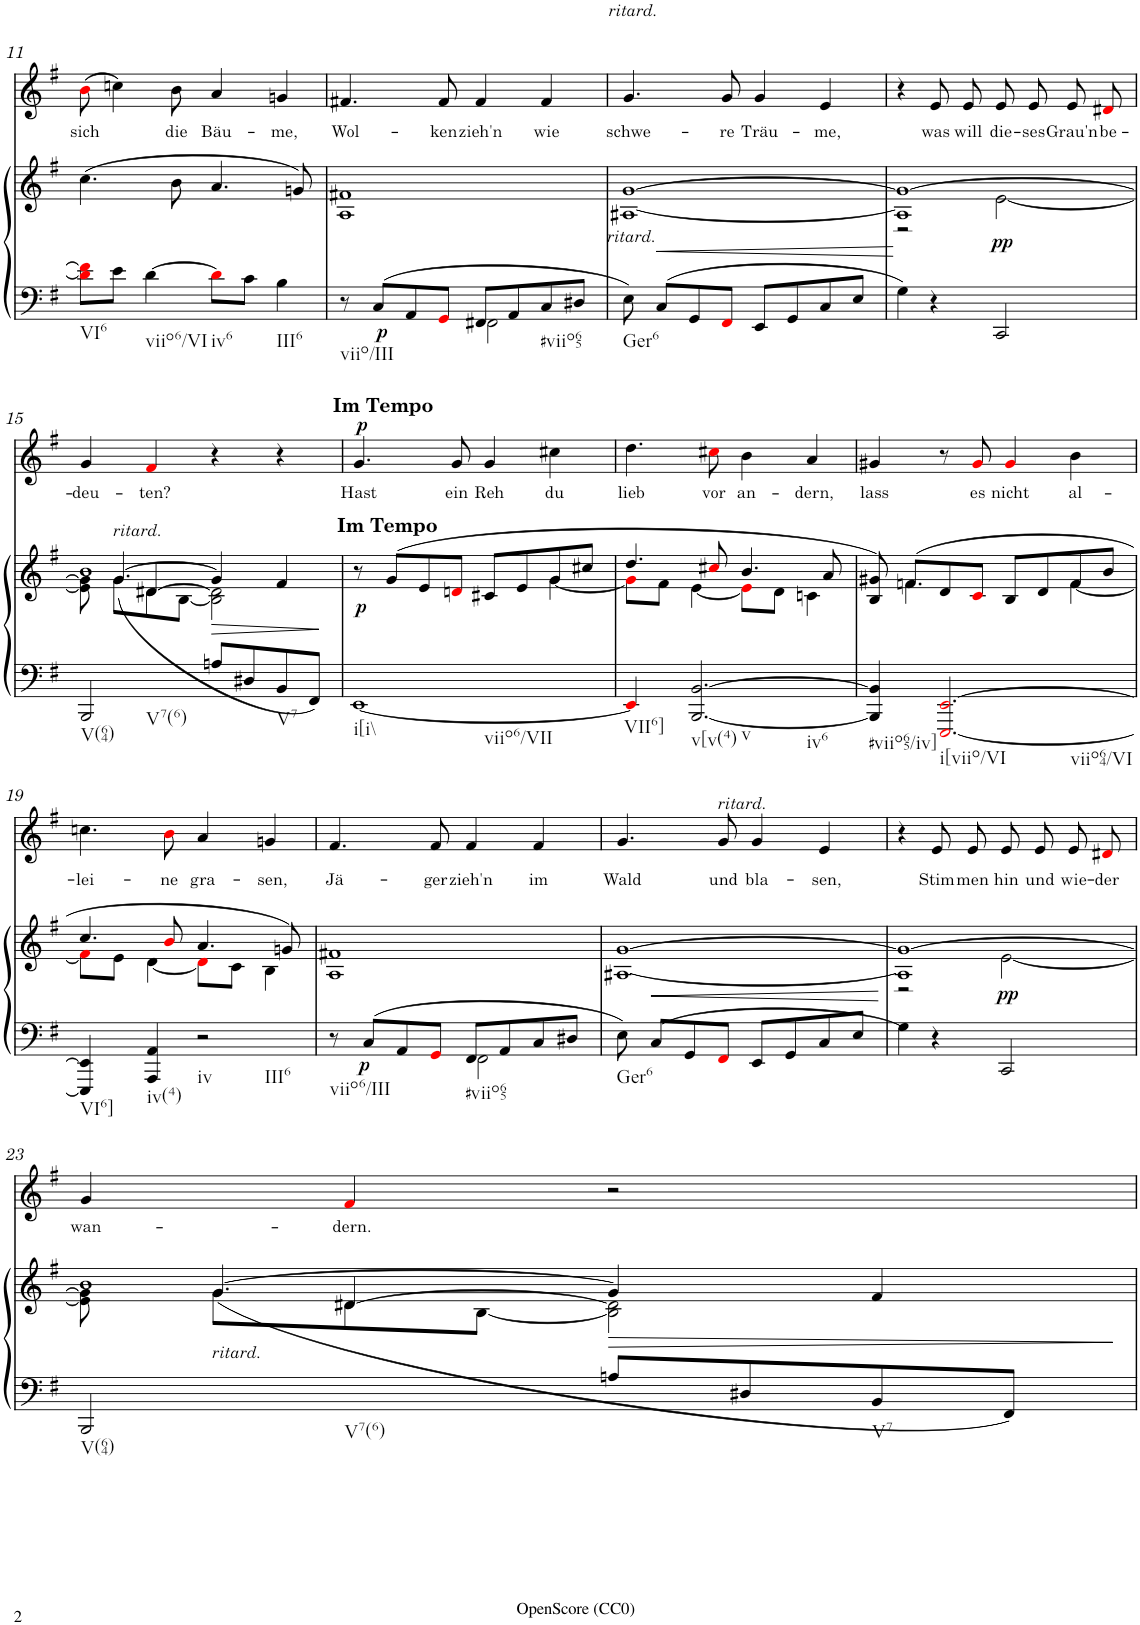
**kern	**kern	**dynam	**kern	**text	**dynam
*part2	*part2	*part2	*part1	*part1	*part1
*staff3	*staff2	*staff2/3	*staff1	*staff1	*staff1
*I"Piano	*	*	*I"Voice	*	*
*I'Pno	*	*	*	*	*
!!LO:PB:g=z
*clefF4	*clefG2	*	*clefG2	*	*
*k[f#]	*k[f#]	*	*k[f#]	*	*
*M4/4	*M4/4	*	*M4/4	*	*
*met(c)	*met(c)	*	*met(c)	*	*
=11	=11	=11	=11	=11	=11
!LO:TX:b:t=VI6	!	!	!	!	!
!	!	!	!	!LO:LY:b	!
8di\] 8fi\]L	4.cc\	.	(8bi\	sich	.
8e\J	.	.	4ccn\)	.	.
!LO:TX:b:t=viio6/VI	!	!	!	!	!
[4d\	.	.	.	.	.
!	!	!	!	!LO:LY:b	!
.	8b\	.	8b\	die	.
!LO:TX:b:t=iv6	!	!	!	!	!
!	!	!	!	!LO:LY:b	!
8di\L]	4.a/	.	4a/	Bäu-	.
8c\J	.	.	.	.	.
!LO:TX:b:t=III6	!	!	!	!	!
!	!	!	!	!LO:LY:b	!
4B\	.	.	4gn/	-me,	.
.	8gn/	.	.	.	.
=12	=12	=12	=12	=12	=12
*^	*	*	*	*	*
!LO:TX:b:t=viio/III	!	!	!	!	!	!
!	!	!	!	!	!LO:LY:b	!
8r	2ryy	1A 1f#X	.	4.f#X/	Wol-	.
!	!	!	!LO:DY:b=2	!	!	!
8C/L	.	.	p	.	.	.
8AA/	.	.	.	.	.	.
!	!	!	!	!	!LO:LY:b	!
8GGi/J	.	.	.	8f#/	-ken	.
!	!	!	!	!	!LO:LY:b	!
8FF#X/L	2FF#\	.	.	4f#/	zieh'n	.
8AA/	.	.	.	.	.	.
!LO:TX:b:t=#viio65	!	!	!	!	!	!
!	!	!	!	!	!LO:LY:b	!
8C/	.	.	.	4f#/	wie	.
8D#X/J	.	.	.	.	.	.
*v	*v	*	*	*	*	*
=13	=13	=13	=13	=13	=13
!	!	!	!LO:TX:a:i:t=ritard.	!	!
!	!LO:TX:b:i:t=ritard.	!	!	!	!
!LO:TX:b:t=Ger6	!	!	!	!	!
!	!	!	!	!LO:LY:b	!
8E\	[<1A#X [1g	.	4.g/	schwe-	.
8C/L	.	.	.	.	.
8GG/	.	.	.	.	.
!	!	!	!	!LO:LY:b	!
8FF#i/J	.	.	8g/	-re	.
!	!	!	!	!LO:LY:b	!
8EE/L	.	.	4g/	Träu-	.
8GG/	.	.	.	.	.
!	!	!	!	!LO:LY:b	!
8C/	.	.	4e/	-me,	.
8E/J	.	.	.	.	.
=14	=14	=14	=14	=14	=14
*	*^	*	*	*	*
4G\	1A#] 1g_	2r	.	4r	.	.
!	!	!	!	!	!LO:LY:b	!
4r	.	.	.	8e/L	was	.
!	!	!	!	!	!LO:LY:b	!
.	.	.	.	8e/J	will	.
!	!	!	!LO:DY:b	!	!LO:LY:b	!
2CC/	.	[2e\	pp	8e/L	die-	.
!	!	!	!	!	!LO:LY:b	!
.	.	.	.	8e/J	-ses	.
!	!	!	!	!	!LO:LY:b	!
.	.	.	.	8e/L	Grau'n	.
!	!	!	!	!	!LO:LY:b	!
.	.	.	.	8d#Xi/J	be-	.
!!LO:LB:g=z
=15	=15	=15	=15	=15	=15	=15
*	*^	*^	*	*	*	*
!LO:TX:b:t=V(64)	!	!	!	!	!	!	!	!
!LO:TX:b:t=V7(6)	!	!	!	!	!	!	!	!
!	!	!	!	!	!	!	!LO:LY:b	!
*	*	*	*	*	*	*^	*	*
2BBB/	8ryy	8e\] 8g\]	4ryy	1b	.	4g/	8ryy	-deu-	.
!	!	!	!	!	!	!	!LO:TX:b:i:t=ritard.	!	!
!	!LO:N:head=solid	!	!	!	!	!	!	!	!
.	(<[4.g/	8g\L	.	.	.	.	2..ryy	.	.
!	!	!	!	!	!	!	!	!LO:LY:b	!
.	.	[>8d#X\	4d#/	.	.	4f#i/	.	-ten?	.
.	.	[8B\J	.	.	.	.	.	.	.
8An/L	4g/]	2B\] 2d#\]	2ryy	.	.	4r	.	.	.
8D#X/	.	.	.	.	.	.	.	.	.
!LO:TX:b:t=V7	!	!	!	!	!	!	!	!	!
8BB/	4f#/	.	.	.	.	4r	.	.	.
8FF#/J)	.	.	.	.	.	.	.	.	.
*	*	*v	*v	*v	*	*	*	*	*
=16	=16	=16	=16	=16	=16	=16	=16
!	!	!	!	!LO:TX:a:B:t=Im Tempo	!	!	!
!	!	!	!	!LO:TX:b:B:t=Im Tempo	!	!	!
!LO:TX:b:t=i[i\\	!	!	!	!	!	!	!
!LO:TX:b:t=viio6/VII	!	!	!	!	!	!	!
!	!	!	!LO:DY:b	!	!	!LO:LY:b	!LO:DY:a
*	*	*	*	*v	*v	*	*
[1EE	8r	2.ryy	p	4.g/	Hast	p
.	(8g/L	.	.	.	.	.
.	8e/	.	.	.	.	.
!	!	!	!	!	!LO:LY:b	!
.	8dni/J	.	.	8g/	ein	.
!	!	!	!	!	!LO:LY:b	!
.	8c#X/L	.	.	4g/	Reh	.
.	8e/	.	.	.	.	.
!	!	!	!	!	!LO:LY:b	!
.	8g/	[4g\	.	4cc#X\	du	.
.	8cc#X/J	.	.	.	.	.
=17	=17	=17	=17	=17	=17	=17
!LO:TX:b:t=VII6]	!	!	!	!	!	!
!	!	!	!	!	!LO:LY:b	!
4EEi/]	4.dd/	8gi\L]	.	4.dd\	lieb	.
.	.	8f#\J	.	.	.	.
!LO:TX:b:t=v[v(4)	!	!	!	!	!	!
!LO:TX:b:t=v	!	!	!	!	!	!
!LO:TX:b:t=iv6	!	!	!	!	!	!
[2.BBB/ [2.BB/	.	[4e\	.	.	.	.
!	!	!	!	!	!LO:LY:b	!
.	8cc#Xi/	.	.	8cc#Xi\	vor	.
!	!	!	!	!	!LO:LY:b	!
.	4.b/	8ei\L]	.	4b\	an-	.
.	.	8d\J	.	.	.	.
!	!	!	!	!	!LO:LY:b	!
.	.	4cn\	.	4a/	-dern,	.
.	8a/	.	.	.	.	.
=18	=18	=18	=18	=18	=18	=18
!LO:TX:b:t=#viio65/iv]	!	!	!	!	!	!
!	!	!	!	!	!LO:LY:b	!
4BBB/] 4BB/]	8B/ 8g#X/)	8ryy	.	4g#X/	lass	.
!	!LO:N:head=solid	!	!	!	!	!
.	(8fn/L	4.f\	.	.	.	.
!LO:TX:b:t=i[viio/VI	!	!	!	!	!	!
!LO:TX:b:t=viio64/VI	!	!	!	!	!	!
[2.EEEi/ [2.EEi/	8d/	.	.	8r	.	.
!	!	!	!	!	!LO:LY:b	!
.	8ci/J	.	.	8g#i/	es	.
!	!	!	!	!	!LO:LY:b	!
.	8B/L	4ryy	.	4g#i/	nicht	.
.	8d/	.	.	.	.	.
!	!	!	!	!	!LO:LY:b	!
.	[<8f/	4f\	.	4b\	al-	.
.	8b/J	.	.	.	.	.
!!LO:LB:g=z
=19	=19	=19	=19	=19	=19	=19
!LO:TX:b:t=VI6]	!	!	!	!	!	!
!	!	!	!	!	!LO:LY:b	!
4EEE/] 4EE/]	4.cc/	8fi\L]	.	4.ccn\	-lei-	.
.	.	8e\J	.	.	.	.
!LO:TX:b:t=iv(4)	!	!	!	!	!	!
4AAA/ 4AA/	.	[4d\	.	.	.	.
!	!	!	!	!	!LO:LY:b	!
.	8bi/	.	.	8bi\	-ne	.
!LO:TX:b:t=iv	!	!	!	!	!	!
!LO:TX:b:t=III6	!	!	!	!	!	!
!	!	!	!	!	!LO:LY:b	!
2r	4.a/	8di\L]	.	4a/	gra-	.
.	.	8c\J	.	.	.	.
!	!	!	!	!	!LO:LY:b	!
.	.	4B\	.	4gn/	-sen,	.
.	8gn/)	.	.	.	.	.
*	*v	*v	*	*	*	*
=20	=20	=20	=20	=20	=20
*^	*	*	*	*	*
!LO:TX:b:t=viio6/III	!	!	!	!	!	!
!	!	!	!	!	!LO:LY:b	!
8r	2ryy	1A 1f#X	.	4.f#/	Jä-	.
!	!	!	!LO:DY:b=2	!	!	!
8C/L	.	.	p	.	.	.
8AA/	.	.	.	.	.	.
!	!	!	!	!	!LO:LY:b	!
8GGi/J	.	.	.	8f#/	-ger	.
!LO:TX:b:t=#viio65	!	!	!	!	!	!
!	!	!	!	!	!LO:LY:b	!
8FF#/L	2FF#\	.	.	4f#/	zieh'n	.
8AA/	.	.	.	.	.	.
!	!	!	!	!	!LO:LY:b	!
8C/	.	.	.	4f#/	im	.
8D#X/J	.	.	.	.	.	.
*v	*v	*	*	*	*	*
=21	=21	=21	=21	=21	=21
!LO:TX:b:t=Ger6	!	!	!	!	!
!	!	!	!	!LO:LY:b	!
8E\	[<1A#X [1g	.	4.g/	Wald	.
8C/L	.	.	.	.	.
8GG/	.	.	.	.	.
!	!	!	!LO:TX:a:i:t=ritard.	!	!
!	!	!	!	!LO:LY:b	!
8FF#i/J	.	.	8g/	und	.
!	!	!	!	!LO:LY:b	!
8EE/L	.	.	4g/	bla-	.
8GG/	.	.	.	.	.
!	!	!	!	!LO:LY:b	!
8C/	.	.	4e/	-sen,	.
8E/J	.	.	.	.	.
=22	=22	=22	=22	=22	=22
*	*^	*	*	*	*
4G\	1A#] 1g_	2r	.	4r	.	.
!	!	!	!	!	!LO:LY:b	!
4r	.	.	.	8e/L	Stim-	.
!	!	!	!	!	!LO:LY:b	!
.	.	.	.	8e/J	-men	.
!	!	!	!LO:DY:b	!	!LO:LY:b	!
2CC/	.	[2e\	pp	8e/L	hin	.
!	!	!	!	!	!LO:LY:b	!
.	.	.	.	8e/J	und	.
!	!	!	!	!	!LO:LY:b	!
.	.	.	.	8e/L	wie-	.
!	!	!	!	!	!LO:LY:b	!
.	.	.	.	8d#Xi/J	-der	.
!!LO:LB:g=z
=23	=23	=23	=23	=23	=23	=23
*	*^	*^	*	*	*	*
!LO:TX:b:t=V(64)	!	!	!	!	!	!	!	!
!LO:TX:b:t=V7(6)	!	!	!	!	!	!	!	!
!	!	!	!	!	!	!	!LO:LY:b	!
2BBB/	8ryy	8e\] 8g\]	4ryy	1b	.	4g/	wan-	.
!	!LO:TX:b:i:t=ritard.	!	!	!	!	!	!	!
!	!LO:N:head=solid	!	!	!	!	!	!	!
.	(<[4.g/	8g\L	.	.	.	.	.	.
!	!	!	!	!	!	!	!LO:LY:b	!
.	.	[>8d#X\	4d#/	.	.	4f#i/	-dern.	.
.	.	[8B\J	.	.	.	.	.	.
8An/L	4g/]	2B\] 2d#\]	2ryy	.	.	2r	.	.
8D#X/	.	.	.	.	.	.	.	.
!LO:TX:b:t=V7	!	!	!	!	!	!	!	!
8BB/	4f#/	.	.	.	.	.	.	.
8FF#/J)	.	.	.	.	.	.	.	.
*	*v	*v	*v	*v	*	*	*	*
=	=	=	=	=	=
*-	*-	*-	*-	*-	*-
